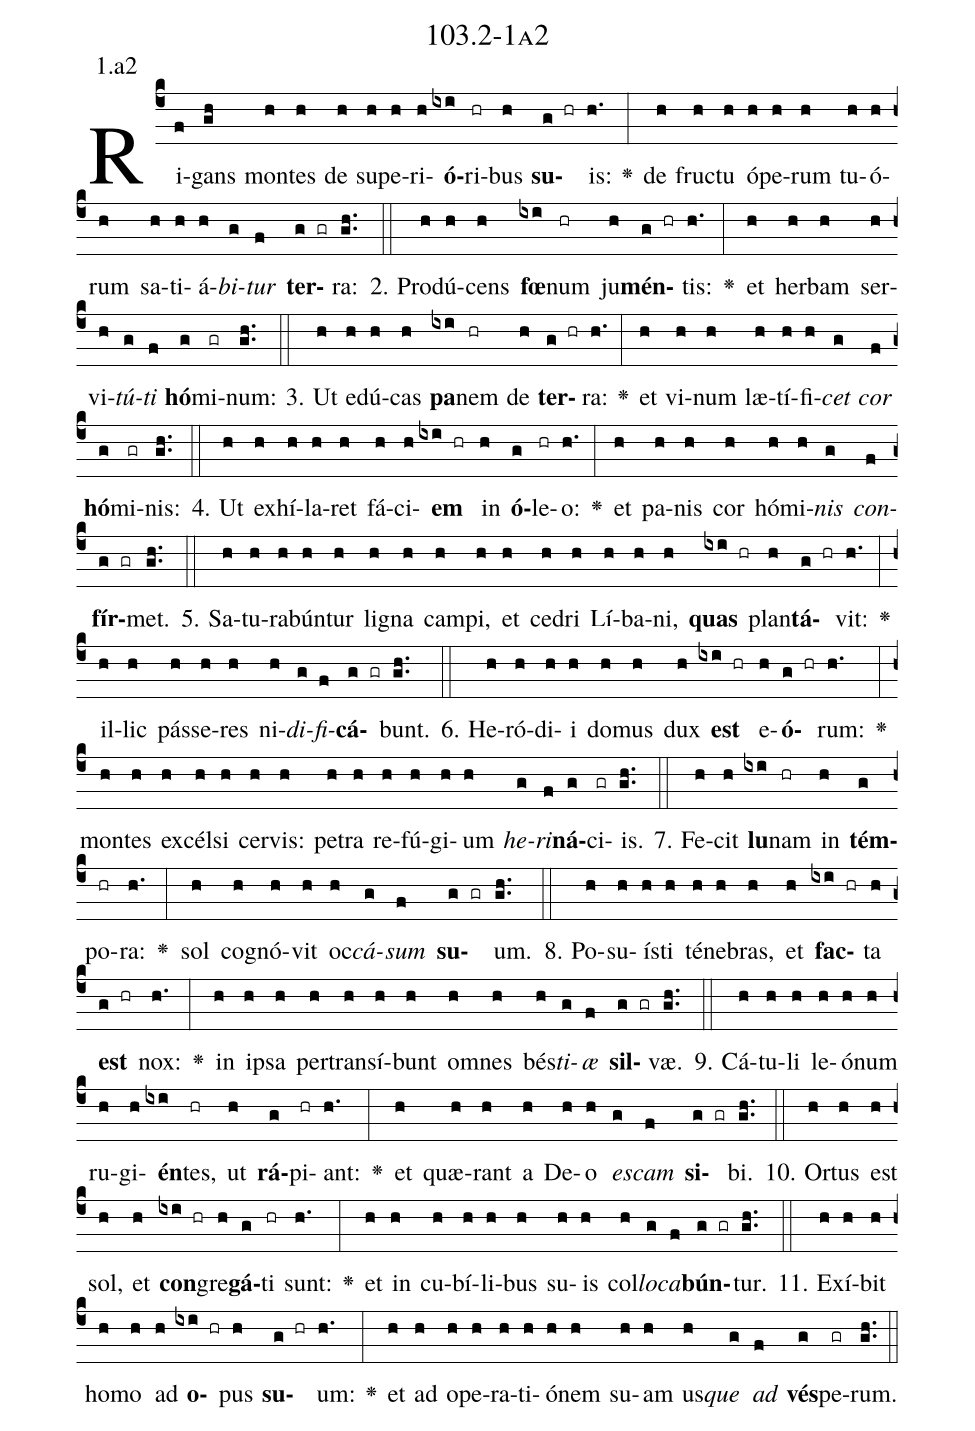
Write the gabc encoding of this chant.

name: 103.2-1a2;
annotation: 1.a2;
%%
(c4)Ri(f)gans(gh) mon(h)tes(h) de(h) su(h)pe(h)ri(h)<b>ó</b>(ixi)ri(hr)bus(h) <b>su</b>(g hr)is:(h.) <v>\greheightstar</v>(:) de(h) fruc(h)tu(h) ó(h)pe(h)rum(h) tu(h)ó(h)rum(h) sa(h)ti(h)á(h)<i>bi</i>(g)<i>tur</i>(f) <b>ter</b>(g gr)ra:(gh..) (::)
2. Pro(h)dú(h)cens(h) <b>fœ</b>(ixi)num(hr) ju(h)<b>mén</b>(g hr)tis:(h.) <v>\greheightstar</v>(:) et(h) her(h)bam(h) ser(h)vi(h)<i>tú</i>(g)<i>ti</i>(f) <b>hó</b>(g)mi(gr)num:(gh..) (::)
3. Ut(h) e(h)dú(h)cas(h) <b>pa</b>(ixi)nem(hr) de(h) <b>ter</b>(g hr)ra:(h.) <v>\greheightstar</v>(:) et(h) vi(h)num(h) læ(h)tí(h)fi(h)<i>cet</i>(g) <i>cor</i>(f) <b>hó</b>(g)mi(gr)nis:(gh..) (::)
4. Ut(h) ex(h)hí(h)la(h)ret(h) fá(h)ci(h)<b>em</b>(ixi hr) in(h) <b>ó</b>(g)le(hr)o:(h.) <v>\greheightstar</v>(:) et(h) pa(h)nis(h) cor(h) hó(h)mi(h)<i>nis</i>(g) <i>con</i>(f)<b>fír</b>(g gr)met.(gh..) (::)
5. Sa(h)tu(h)ra(h)bún(h)tur(h) li(h)gna(h) cam(h)pi,(h) et(h) ce(h)dri(h) Lí(h)ba(h)ni,(h) <b>quas</b>(ixi hr) plan(h)<b>tá</b>(g hr)vit:(h.) <v>\greheightstar</v>(:) il(h)lic(h) pás(h)se(h)res(h) ni(h)<i>di</i>(g)<i>fi</i>(f)<b>cá</b>(g gr)bunt.(gh..) (::)
6. He(h)ró(h)di(h)i(h) do(h)mus(h) dux(h) <b>est</b>(ixi hr) e(h)<b>ó</b>(g hr)rum:(h.) <v>\greheightstar</v>(:) mon(h)tes(h) ex(h)cél(h)si(h) cer(h)vis:(h) pe(h)tra(h) re(h)fú(h)gi(h)um(h) <i>he</i>(g)<i>ri</i>(f)<b>ná</b>(g)ci(gr)is.(gh..) (::)
7. Fe(h)cit(h) <b>lu</b>(ixi)nam(hr) in(h) <b>tém</b>(g)po(hr)ra:(h.) <v>\greheightstar</v>(:) sol(h) co(h)gnó(h)vit(h) oc(h)<i>cá</i>(g)<i>sum</i>(f) <b>su</b>(g gr)um.(gh..) (::)
8. Po(h)su(h)ís(h)ti(h) té(h)ne(h)bras,(h) et(h) <b>fac</b>(ixi hr)ta(h) <b>est</b>(g hr) nox:(h.) <v>\greheightstar</v>(:) in(h) ip(h)sa(h) per(h)trans(h)í(h)bunt(h) om(h)nes(h) bés(h)<i>ti</i>(g)<i>æ</i>(f) <b>sil</b>(g gr)væ.(gh..) (::)
9. Cá(h)tu(h)li(h) le(h)ó(h)num(h) ru(h)gi(h)<b>én</b>(ixi)tes,(hr) ut(h) <b>rá</b>(g)pi(hr)ant:(h.) <v>\greheightstar</v>(:) et(h) quæ(h)rant(h) a(h) De(h)o(h) <i>es</i>(g)<i>cam</i>(f) <b>si</b>(g gr)bi.(gh..) (::)
10. Or(h)tus(h) est(h) sol,(h) et(h) <b>con</b>(ixi hr)gre(h)<b>gá</b>(g)ti(hr) sunt:(h.) <v>\greheightstar</v>(:) et(h) in(h) cu(h)bí(h)li(h)bus(h) su(h)is(h) col(h)<i>lo</i>(g)<i>ca</i>(f)<b>bún</b>(g gr)tur.(gh..) (::)
11. Ex(h)í(h)bit(h) ho(h)mo(h) ad(h) <b>o</b>(ixi hr)pus(h) <b>su</b>(g hr)um:(h.) <v>\greheightstar</v>(:) et(h) ad(h) o(h)pe(h)ra(h)ti(h)ó(h)nem(h) su(h)am(h) us(h)<i>que</i>(g) <i>ad</i>(f) <b>vés</b>(g)pe(gr)rum.(gh..) (::)
